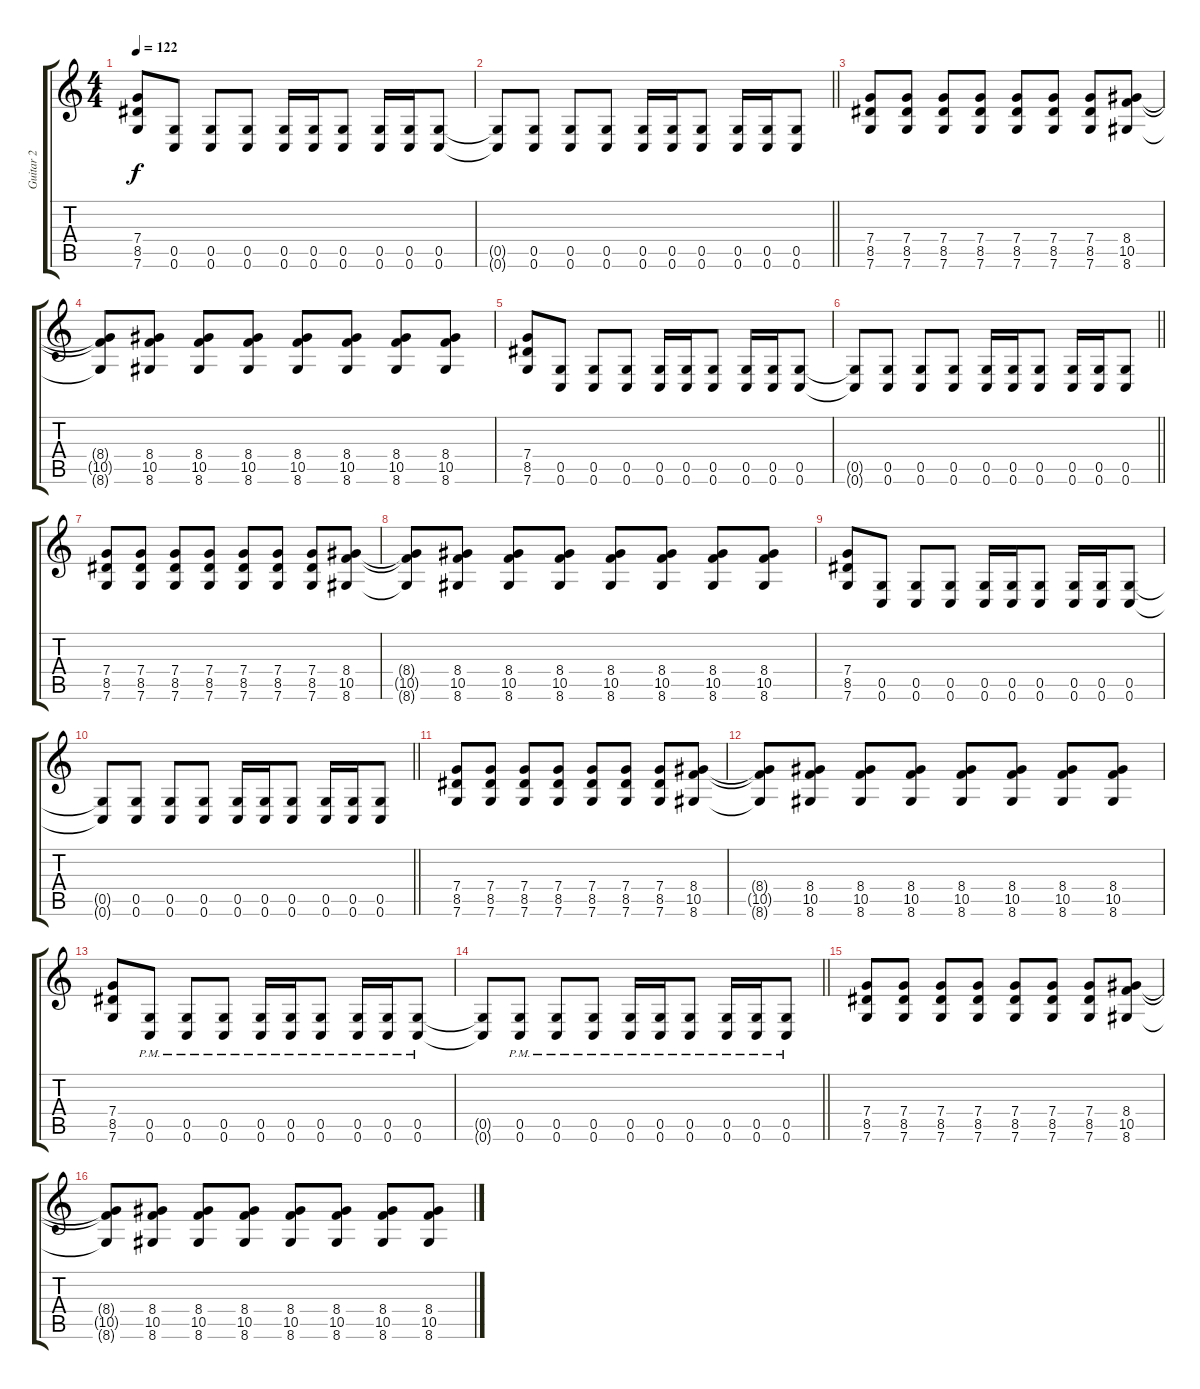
\track ("Guitar 2" "Guitar 2") {instrument distortionguitar}
\staff {score tabs}
\tuning (D4 A3 F3 C3 G2 C2) {hide}
\ts (4 4)
\tempo 122
\clef g2
\ks c
(7.4 8.5 7.6).8{dy f} (0.5 0.6).8 (0.5 0.6).8 (0.5 0.6).8 (0.5 0.6).16 (0.5 0.6).16 (0.5 0.6).8 (0.5 0.6).16 (0.5 0.6).16 (0.5 0.6).8 |
\barLineRight lightlight
(0.5{t} 0.6{t}).8 (0.5 0.6).8 (0.5 0.6).8 (0.5 0.6).8 (0.5 0.6).16 (0.5 0.6).16 (0.5 0.6).8 (0.5 0.6).16 (0.5 0.6).16 (0.5 0.6).8 |
(7.4 8.5 7.6).8 (7.4 8.5 7.6).8 (7.4 8.5 7.6).8 (7.4 8.5 7.6).8 (7.4 8.5 7.6).8 (7.4 8.5 7.6).8 (7.4 8.5 7.6).8 (8.4 10.5 8.6).8 |
(8.4{t} 10.5{t} 8.6{t}).8 (8.4 10.5 8.6).8 (8.4 10.5 8.6).8 (8.4 10.5 8.6).8 (8.4 10.5 8.6).8 (8.4 10.5 8.6).8 (8.4 10.5 8.6).8 (8.4 10.5 8.6).8 |
(7.4 8.5 7.6).8 (0.5 0.6).8 (0.5 0.6).8 (0.5 0.6).8 (0.5 0.6).16 (0.5 0.6).16 (0.5 0.6).8 (0.5 0.6).16 (0.5 0.6).16 (0.5 0.6).8 |
\barLineRight lightlight
(0.5{t} 0.6{t}).8 (0.5 0.6).8 (0.5 0.6).8 (0.5 0.6).8 (0.5 0.6).16 (0.5 0.6).16 (0.5 0.6).8 (0.5 0.6).16 (0.5 0.6).16 (0.5 0.6).8 |
(7.4 8.5 7.6).8 (7.4 8.5 7.6).8 (7.4 8.5 7.6).8 (7.4 8.5 7.6).8 (7.4 8.5 7.6).8 (7.4 8.5 7.6).8 (7.4 8.5 7.6).8 (8.4 10.5 8.6).8 |
(8.4{t} 10.5{t} 8.6{t}).8 (8.4 10.5 8.6).8 (8.4 10.5 8.6).8 (8.4 10.5 8.6).8 (8.4 10.5 8.6).8 (8.4 10.5 8.6).8 (8.4 10.5 8.6).8 (8.4 10.5 8.6).8 |
(7.4 8.5 7.6).8 (0.5 0.6).8 (0.5 0.6).8 (0.5 0.6).8 (0.5 0.6).16 (0.5 0.6).16 (0.5 0.6).8 (0.5 0.6).16 (0.5 0.6).16 (0.5 0.6).8 |
\barLineRight lightlight
(0.5{t} 0.6{t}).8 (0.5 0.6).8 (0.5 0.6).8 (0.5 0.6).8 (0.5 0.6).16 (0.5 0.6).16 (0.5 0.6).8 (0.5 0.6).16 (0.5 0.6).16 (0.5 0.6).8 |
(7.4 8.5 7.6).8 (7.4 8.5 7.6).8 (7.4 8.5 7.6).8 (7.4 8.5 7.6).8 (7.4 8.5 7.6).8 (7.4 8.5 7.6).8 (7.4 8.5 7.6).8 (8.4 10.5 8.6).8 |
(8.4{t} 10.5{t} 8.6{t}).8 (8.4 10.5 8.6).8 (8.4 10.5 8.6).8 (8.4 10.5 8.6).8 (8.4 10.5 8.6).8 (8.4 10.5 8.6).8 (8.4 10.5 8.6).8 (8.4 10.5 8.6).8 |
(7.4 8.5 7.6).8 (0.5{pm} 0.6{pm}).8 (0.5{pm} 0.6{pm}).8 (0.5{pm} 0.6{pm}).8 (0.5{pm} 0.6{pm}).16 (0.5{pm} 0.6{pm}).16 (0.5{pm} 0.6{pm}).8 (0.5{pm} 0.6{pm}).16 (0.5{pm} 0.6{pm}).16 (0.5{pm} 0.6{pm}).8 |
\barLineRight lightlight
(0.5{t} 0.6{t}).8 (0.5{pm} 0.6{pm}).8 (0.5{pm} 0.6{pm}).8 (0.5{pm} 0.6{pm}).8 (0.5{pm} 0.6{pm}).16 (0.5{pm} 0.6{pm}).16 (0.5{pm} 0.6{pm}).8 (0.5{pm} 0.6{pm}).16 (0.5{pm} 0.6{pm}).16 (0.5{pm} 0.6{pm}).8 |
(7.4 8.5 7.6).8 (7.4 8.5 7.6).8 (7.4 8.5 7.6).8 (7.4 8.5 7.6).8 (7.4 8.5 7.6).8 (7.4 8.5 7.6).8 (7.4 8.5 7.6).8 (8.4 10.5 8.6).8 |
(8.4{t} 10.5{t} 8.6{t}).8 (8.4 10.5 8.6).8 (8.4 10.5 8.6).8 (8.4 10.5 8.6).8 (8.4 10.5 8.6).8 (8.4 10.5 8.6).8 (8.4 10.5 8.6).8 (8.4 10.5 8.6).8
